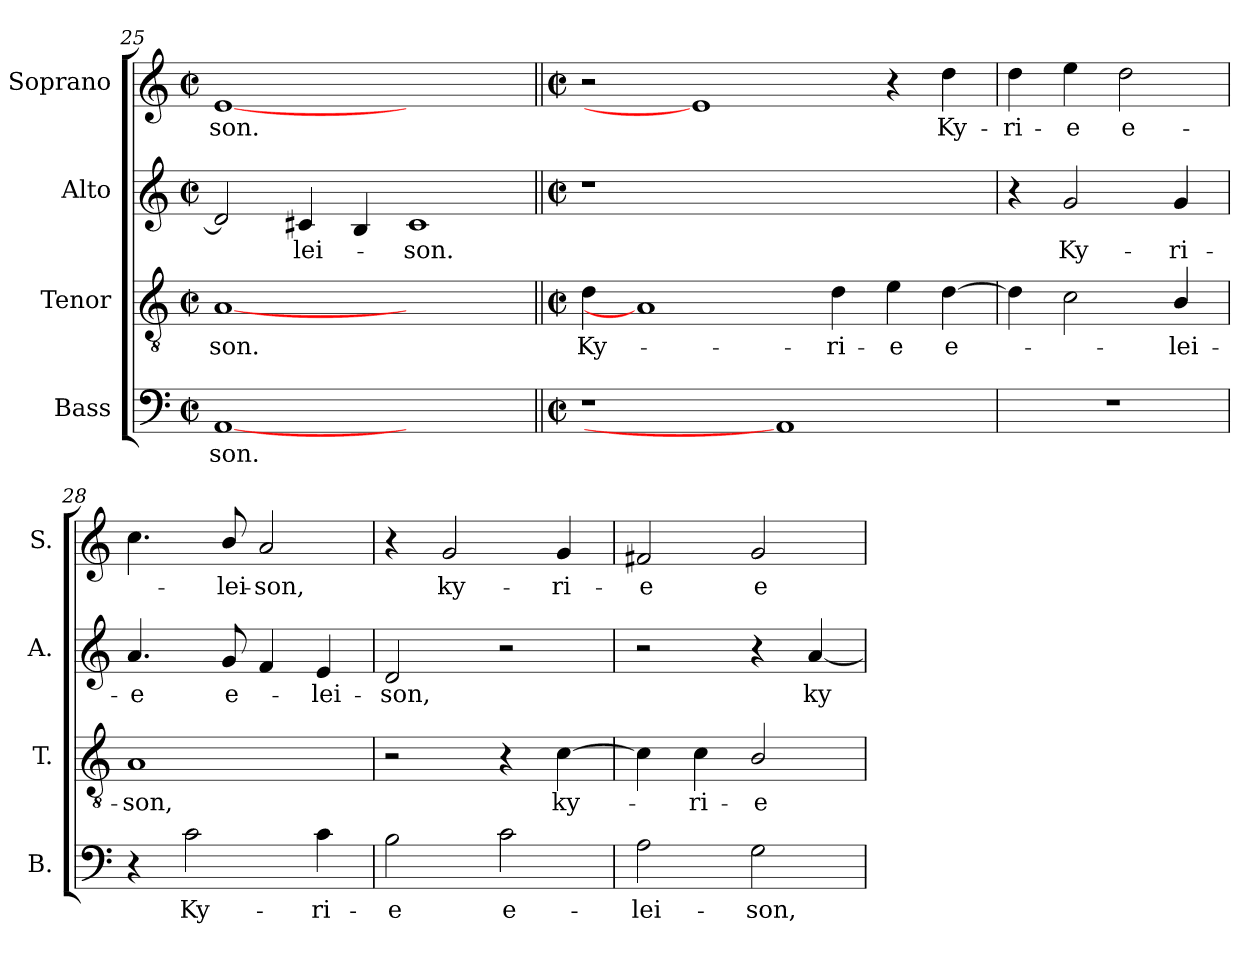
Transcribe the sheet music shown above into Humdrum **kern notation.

**kern	**text	**kern	**text	**kern	**text	**kern	**text
*part4	*part4	*part3	*part3	*part2	*part2	*part1	*part1
*staff4	*staff4	*staff3	*staff3	*staff2	*staff2	*staff1	*staff1
*I"Bass	*	*I"Tenor	*	*I"Alto	*	*I"Soprano	*
*I'B.	*	*I'T.	*	*I'A.	*	*I'S.	*
*clefF4	*	*clefGv2	*	*clefG2	*	*clefG2	*
*	*	*ITrd7c12	*	*	*	*	*
*k[]	*	*k[]	*	*k[]	*	*k[]	*
*C:	*	*C:	*	*C:	*	*C:	*
*M2/2	*	*M2/2	*	*M2/2	*	*M2/2	*
*met(c|)	*	*met(c|)	*	*met(c|)	*	*met(c|)	*
=25	=25	=25	=25	=25	=25	=25	=25
!	!LO:LY:b:color=#000000	!	!	!	!	!	!
!	!	!	!LO:LY:b:color=#000000	!	!	!	!
!	!	!	!	!	!	!	!LO:LY:b:color=#000000
[1AAi	-son.	[1AAi	-son.	2di/]	.	[1ei	-son.
!	!	!	!	!	!LO:LY:b:color=#000000	!	!
.	.	.	.	4c#Xi/	-lei-	.	.
.	.	.	.	4Bi/	.	.	.
!	!	!	!	!	!LO:LY:b:color=#000000	!	!
1ryy	.	1ryy	.	1c#i	-son.	1ryy	.
!!LO:PB:g=z
=26||	=26||	=26||	=26||	=26||	=26||	=26||	=26||
*M2/2	*	*M2/2	*	*M2/2	*	*M2/2	*
*met(c|)	*	*met(c|)	*	*met(c|)	*	*met(c|)	*
!	!	!	!LO:LY:b:color=#000000	!	!	!	!
1r	.	4Di\	Ky-	1r	.	2r	.
.	.	1AAi]	.	.	.	.	.
.	.	.	.	.	.	1ei]	.
1AAi]	.	.	.	1ryy	.	.	.
!	!	!	!LO:LY:b:color=#000000	!	!	!	!
.	.	4Di\	-ri-	.	.	.	.
!	!	!	!LO:LY:b:color=#000000	!	!	!	!
.	.	4Ei\	-e	.	.	4r	.
!	!	!	!LO:LY:b:color=#000000	!	!	!	!
!	!	!	!	!	!	!	!LO:LY:b:color=#000000
.	.	[4Di\	e-	.	.	4ddi\	Ky-
=27	=27	=27	=27	=27	=27	=27	=27
!	!	!	!	!	!	!	!LO:LY:b:color=#000000
1r	.	4Di\]	.	4r	.	4ddi\	-ri-
!	!	!	!	!	!LO:LY:b:color=#000000	!	!
!	!	!	!	!	!	!	!LO:LY:b:color=#000000
.	.	2Ci\	.	2gi/	Ky-	4eei\	-e
!	!	!	!	!	!	!	!LO:LY:b:color=#000000
.	.	.	.	.	.	2ddi\	e-
!	!	!	!LO:LY:b:color=#000000	!	!	!	!
!	!	!	!	!	!LO:LY:b:color=#000000	!	!
.	.	4BBi/	-lei-	4gi/	-ri-	.	.
=28	=28	=28	=28	=28	=28	=28	=28
!	!	!	!LO:LY:b:color=#000000	!	!	!	!
!	!	!	!	!	!LO:LY:b:color=#000000	!	!
4r	.	1AAi	-son,	4.ai/	-e	4.cci\	.
!	!LO:LY:b:color=#000000	!	!	!	!	!	!
2ci\	Ky-	.	.	.	.	.	.
!	!	!	!	!	!LO:LY:b:color=#000000	!	!
!	!	!	!	!	!	!	!LO:LY:b:color=#000000
.	.	.	.	8gi/	e-	8bi/	-lei-
!	!	!	!	!	!	!	!LO:LY:b:color=#000000
.	.	.	.	4fi/	.	2ai/	-son,
!	!LO:LY:b:color=#000000	!	!	!	!	!	!
!	!	!	!	!	!LO:LY:b:color=#000000	!	!
4ci\	-ri-	.	.	4ei/	-lei-	.	.
=29	=29	=29	=29	=29	=29	=29	=29
!	!LO:LY:b:color=#000000	!	!	!	!	!	!
!	!	!	!	!	!LO:LY:b:color=#000000	!	!
2Bi\	-e	2r	.	2di/	-son,	4r	.
!	!	!	!	!	!	!	!LO:LY:b:color=#000000
.	.	.	.	.	.	2gi/	ky-
!	!LO:LY:b:color=#000000	!	!	!	!	!	!
2ci\	e-	4r	.	2r	.	.	.
!	!	!	!LO:LY:b:color=#000000	!	!	!	!
!	!	!	!	!	!	!	!LO:LY:b:color=#000000
.	.	[4Ci\	ky-	.	.	4gi/	-ri-
=30	=30	=30	=30	=30	=30	=30	=30
!	!LO:LY:b:color=#000000	!	!	!	!	!	!
!	!	!	!	!	!	!	!LO:LY:b:color=#000000
2Ai\	-lei-	4Ci\]	.	2r	.	2f#Xi/	-e
!	!	!	!LO:LY:b:color=#000000	!	!	!	!
.	.	4Ci\	-ri-	.	.	.	.
!	!LO:LY:b:color=#000000	!	!	!	!	!	!
!	!	!	!LO:LY:b:color=#000000	!	!	!	!
!	!	!	!	!	!	!	!LO:LY:b:color=#000000
2Gi\	-son,	2BBi/	-e	4r	.	2gi/	e-
!	!	!	!	!	!LO:LY:b:color=#000000	!	!
.	.	.	.	[4ai/	ky-	.	.
=	=	=	=	=	=	=	=
*-	*-	*-	*-	*-	*-	*-	*-
